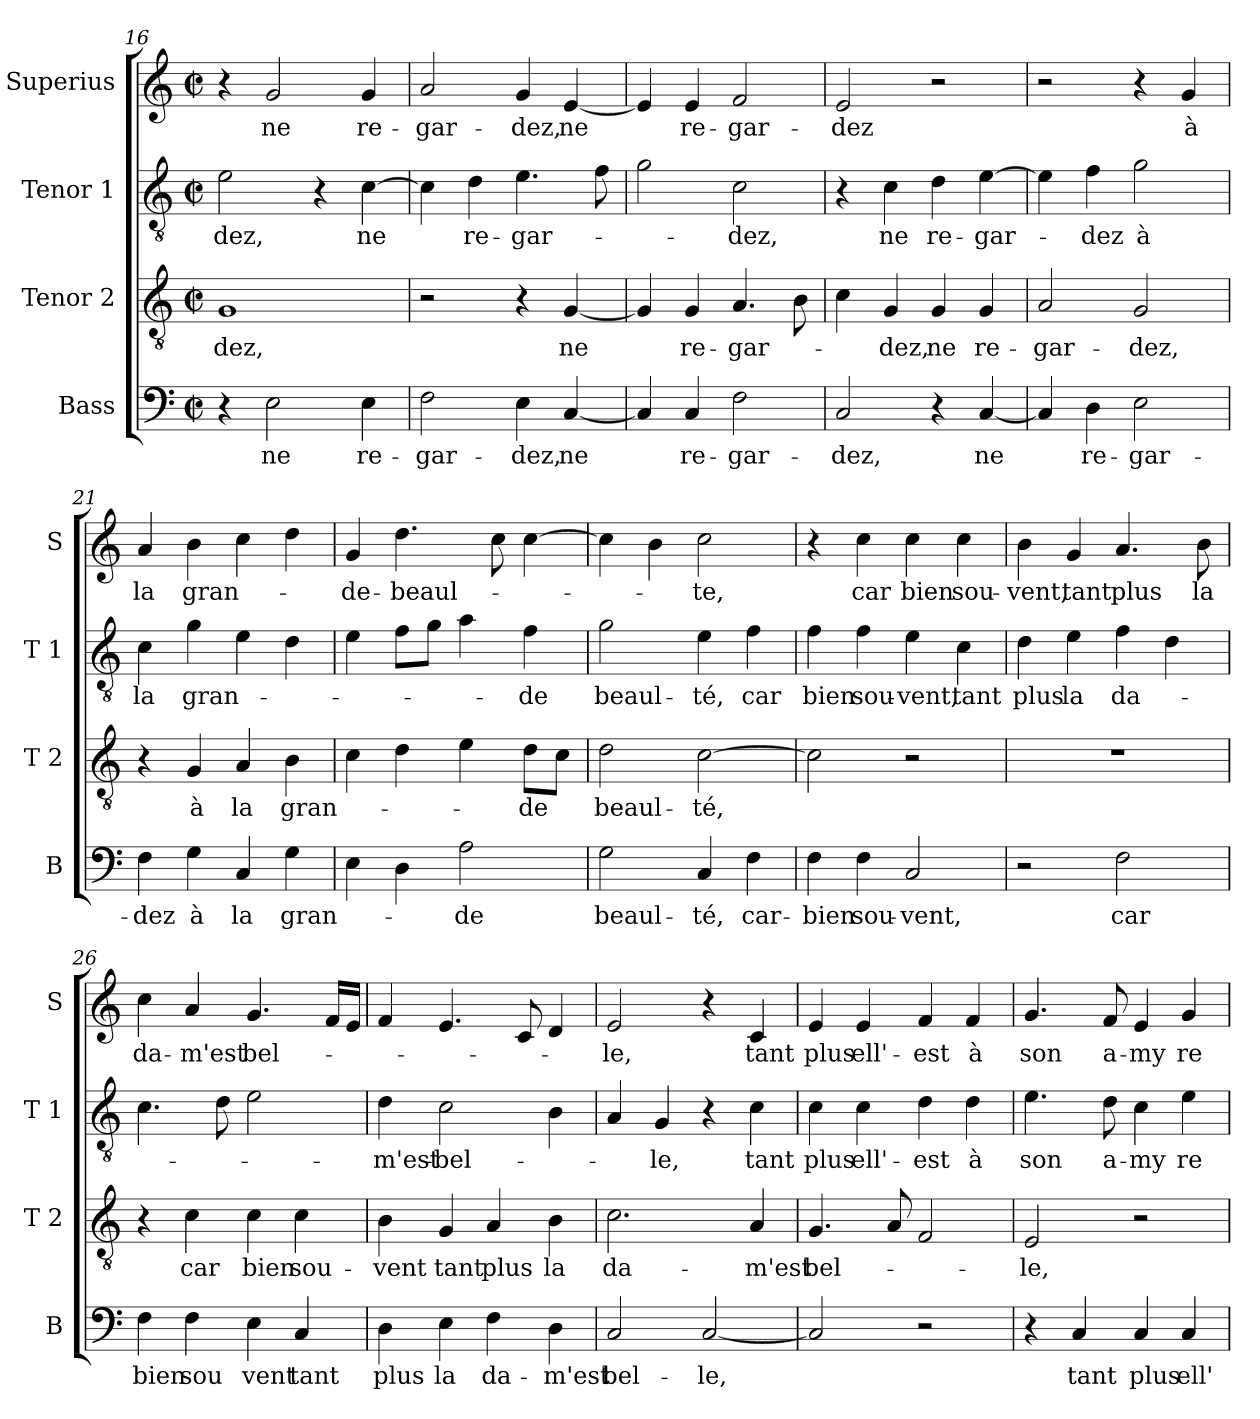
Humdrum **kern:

**kern	**text	**kern	**text	**kern	**text	**kern	**text
*part4	*part4	*part3	*part3	*part2	*part2	*part1	*part1
*staff4	*staff4	*staff3	*staff3	*staff2	*staff2	*staff1	*staff1
*I"Bass	*	*I"Tenor 2	*	*I"Tenor 1	*	*I"Superius	*
*I'B	*	*I'T 2	*	*I'T 1	*	*I'S	*
!!LO:PB:g=z
*clefF4	*	*clefGv2	*	*clefGv2	*	*clefG2	*
*k[]	*	*k[]	*	*k[]	*	*k[]	*
*C:	*	*C:	*	*C:	*	*C:	*
*M2/2	*	*M2/2	*	*M2/2	*	*M2/2	*
*met(c|)	*	*met(c|)	*	*met(c|)	*	*met(c|)	*
=16	=16	=16	=16	=16	=16	=16	=16
4r	.	1G	-dez,	2e\	-dez,	4r	.
2E\	ne	.	.	.	.	2g/	ne
.	.	.	.	4r	.	.	.
4E\	re-	.	.	[4c\	ne	4g/	re-
=17	=17	=17	=17	=17	=17	=17	=17
2F\	-gar-	2r	.	4c\]	.	2a/	-gar-
.	.	.	.	4d\	re-	.	.
4E\	-dez,	4r	.	4.e\	-gar-	4g/	-dez,
[4C/	ne	[4G/	ne	.	.	[4e/	ne
.	.	.	.	8f\	.	.	.
=18	=18	=18	=18	=18	=18	=18	=18
4C/]	.	4G/]	.	2g\	.	4e/]	.
4C/	re-	4G/	re-	.	.	4e/	re-
2F\	-gar-	4.A/	-gar-	2c\	-dez,	2f/	-gar-
.	.	8B\	.	.	.	.	.
=19	=19	=19	=19	=19	=19	=19	=19
2C/	-dez,	4c\	.	4r	.	2e/	-dez
.	.	4G/	-dez,	4c\	ne	.	.
4r	.	4G/	ne	4d\	re-	2r	.
[4C/	ne	4G/	re-	[4e\	-gar-	.	.
=20	=20	=20	=20	=20	=20	=20	=20
4C/]	.	2A/	-gar-	4e\]	.	2r	.
4D\	re-	.	.	4f\	-dez	.	.
2E\	-gar-	2G/	-dez,	2g\	à	4r	.
.	.	.	.	.	.	4g/	à
!!LO:LB:g=z
=21	=21	=21	=21	=21	=21	=21	=21
4F\	-dez	4r	.	4c\	la	4a/	la
4G\	à	4G/	à	4g\	gran-	4b\	gran-
4C/	la	4A/	la	4e\	.	4cc\	.
4G\	gran-	4B\	gran-	4d\	.	4dd\	.
=22	=22	=22	=22	=22	=22	=22	=22
4E\	.	4c\	.	4e\	.	4g/	-de-
4D\	.	4d\	.	8f\L	.	4.dd\	-beaul-
.	.	.	.	8g\J	.	.	.
2A\	-de	4e\	.	4a\	.	.	.
.	.	.	.	.	.	8cc\	.
.	.	8d\L	-de	4f\	-de	[4cc\	.
.	.	8c\J	.	.	.	.	.
=23	=23	=23	=23	=23	=23	=23	=23
2G\	beaul-	2d\	beaul-	2g\	beaul-	4cc\]	.
.	.	.	.	.	.	4b\	.
4C/	-té,	[2c\	-té,	4e\	-té,	2cc\	-te,
4F\	car-	.	.	4f\	car	.	.
=24	=24	=24	=24	=24	=24	=24	=24
4F\	-bien	2c\]	.	4f\	bien	4r	.
4F\	sou-	.	.	4f\	sou-	4cc\	car
2C/	-vent,	2r	.	4e\	-vent,	4cc\	bien
.	.	.	.	4c\	tant	4cc\	sou-
=25	=25	=25	=25	=25	=25	=25	=25
2r	.	1r	.	4d\	plus	4b\	-vent,
.	.	.	.	4e\	la	4g/	tant
2F\	car	.	.	4f\	da-	4.a/	plus
.	.	.	.	4d\	.	.	.
.	.	.	.	.	.	8b\	la
!!LO:LB:g=z
=26	=26	=26	=26	=26	=26	=26	=26
4F\	bien	4r	.	4.c\	.	4cc\	da-
4F\	sou	4c\	car	.	.	4a/	-m'est
.	.	.	.	8d\	.	.	.
4E\	vent	4c\	bien	2e\	.	4.g/	bel-
4C/	tant	4c\	sou-	.	.	.	.
.	.	.	.	.	.	16f/LL	.
.	.	.	.	.	.	16e/JJ	.
=27	=27	=27	=27	=27	=27	=27	=27
4D\	plus	4B\	-vent	4d\	-m'est-	4f/	.
4E\	la	4G/	tant	2c\	-bel-	4.e/	.
4F\	da-	4A/	plus	.	.	.	.
.	.	.	.	.	.	8c/	.
4D\	-m'est	4B\	la	4B\	.	4d/	.
=28	=28	=28	=28	=28	=28	=28	=28
2C/	bel-	2.c\	da-	4A/	.	2e/	-le,
.	.	.	.	4G/	-le,	.	.
[2C/	-le,	.	.	4r	.	4r	.
.	.	4A/	-m'est	4c\	tant	4c/	tant
=29	=29	=29	=29	=29	=29	=29	=29
2C/]	.	4.G/	bel-	4c\	plus	4e/	plus
.	.	.	.	4c\	ell'-	4e/	ell'-
.	.	8A/	.	.	.	.	.
2r	.	2F/	.	4d\	-est	4f/	-est
.	.	.	.	4d\	à	4f/	à
=30	=30	=30	=30	=30	=30	=30	=30
4r	.	2E/	-le,	4.e\	son	4.g/	son
4C/	tant	.	.	.	.	.	.
.	.	.	.	8d\	a-	8f/	a-
4C/	plus	2r	.	4c\	-my	4e/	-my
4C/	ell'-	.	.	4e\	re-	4g/	re-
=	=	=	=	=	=	=	=
*-	*-	*-	*-	*-	*-	*-	*-
